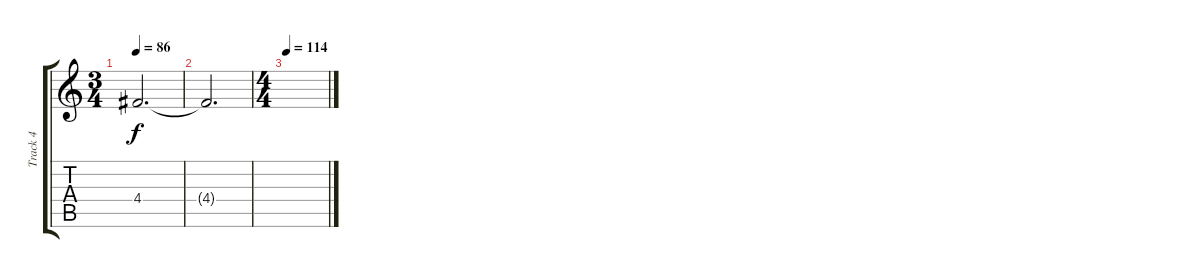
\track ("Track 4" "Track 4") {instrument acousticguitarsteel}
\staff {score tabs}
\tuning (E4 B3 G3 D3 A2 E2) {hide}
\ts (3 4)
\tempo 86
\clef g2
\ks c
4.4.2{d dy f} |
4.4{t}.2{d} |
\ts (4 4)
\tempo 114
